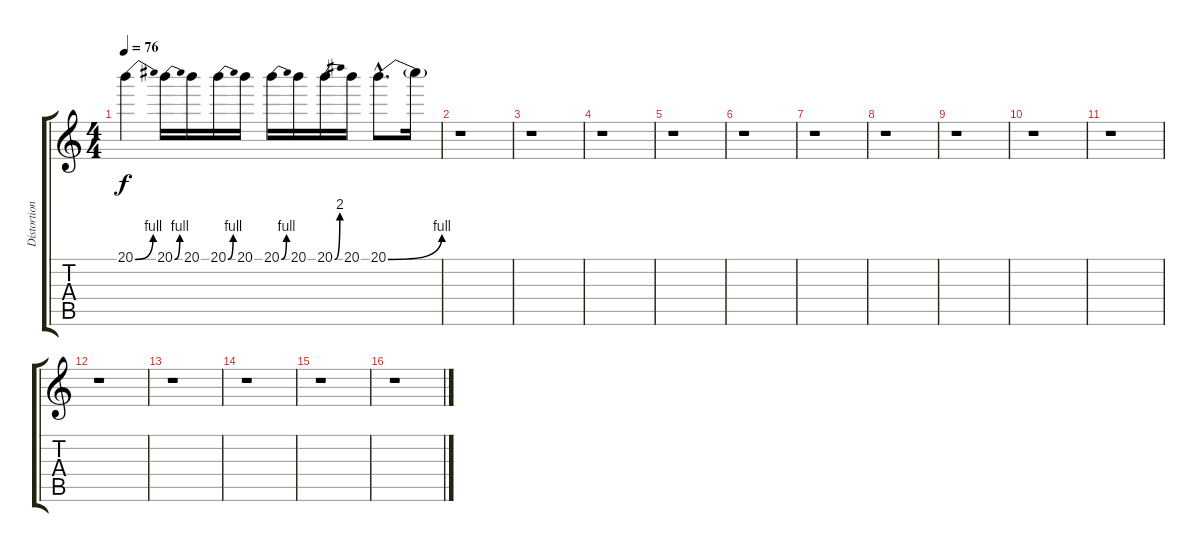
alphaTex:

\track ("Distortion Guitar 2" "Distortion") {instrument distortionguitar}
\staff {score tabs}
\tuning (Eb4 Bb3 Gb3 Db3 Ab2 Eb2) {hide}
\ts (4 4)
\tempo 76
\clef g2
\ks c
20.1{be (bend 0 0 60 4)}.4{dy f} 20.1{be (bend 0 0 60 4)}.16 20.1.16 20.1{be (bend 0 0 60 4)}.16 20.1.16 20.1{be (bend 0 0 60 4)}.16 20.1.16 20.1{be (bend 0 0 60 8)}.16 20.1.16 20.1{be (bend 0 0 60 4) hac}.8{d} 20.1{t}.16 |
r.1 |
r.1 |
r.1 |
r.1 |
r.1 |
r.1 |
r.1 |
r.1 |
r.1 |
r.1 |
r.1 |
r.1 |
r.1 |
r.1 |
r.1
